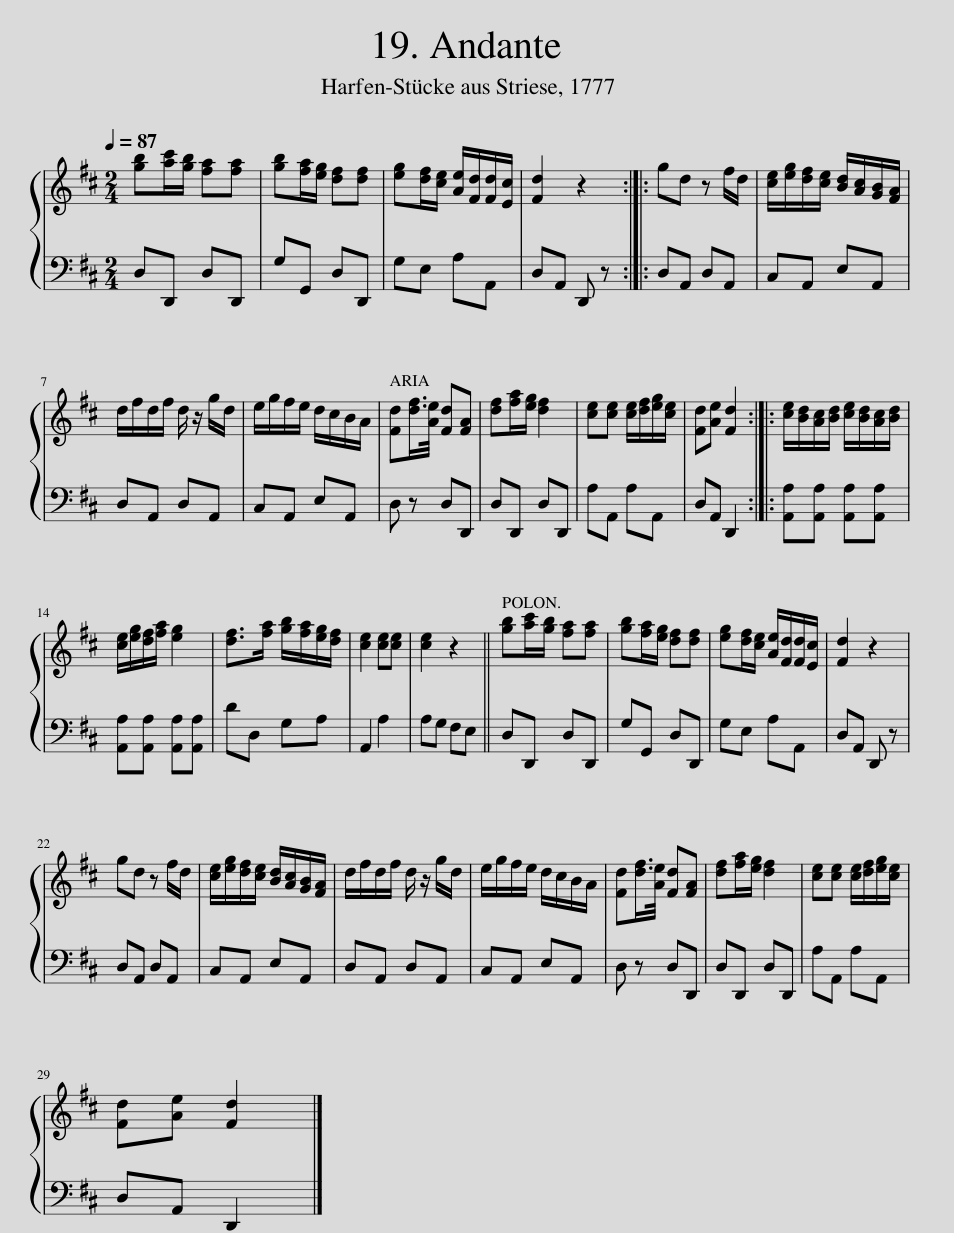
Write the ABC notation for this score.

X:1
%%score { 1 | 2 }
L:1/8
Q:1/4=87
M:2/4
I:linebreak $
K:D
V:1 treble
V:2 bass
V:1
 [gb][ac']/[gb]/ [fa][fa] | [gb][fa]/[eg]/ [df][df] | [eg][df]/[ce]/ [Ae]/[Fd]/[Fd]/[Ec]/ | [Fd]2 z2 :: gd z f/d/ | %5
 [ce]/[eg]/[df]/[ce]/ [Bd]/[Ac]/[GB]/[FA]/ |$ d/f/d/f/ d/ z/ g/d/ | e/g/f/e/ d/c/B/A/ | [Fd][df]/>[Ae]/ [Fd][FA] | [df][fa]/[eg]/ [df]2 | %10
 [ce][ce] [ce]/[df]/[eg]/[ce]/ | [Fd][Ae] [Fd]2 :: [ce]/[Bd]/[Ac]/[Bd]/ [ce]/[Bd]/[Ac]/[Bd]/ |$ [ce]/[eg]/[df]/[fa]/ [eg]2 | [df]>[fa] [gb]/[fa]/[eg]/[df]/ | %15
 [ce]2 [ce][ce] | [ce]2 z2 || [gb][ac']/[gb]/ [fa][fa] | [gb][fa]/[eg]/ [df][df] | [eg][df]/[ce]/ [Ae]/[Fd]/[Fd]/[Ec]/ | %20
 [Fd]2 z2 |$ gd z f/d/ | [ce]/[eg]/[df]/[ce]/ [Bd]/[Ac]/[GB]/[FA]/ | d/f/d/f/ d/ z/ g/d/ | e/g/f/e/ d/c/B/A/ | %25
 [Fd][df]/>[Ae]/ [Fd][FA] | [df][fa]/[eg]/ [df]2 | [ce][ce] [ce]/[df]/[eg]/[ce]/ |$ [Fd][Ae] [Fd]2 |] %29
V:2
 D,D,, D,D,, | G,G,, D,D,, | G,E, A,A,, | D,A,, D,, z :: D,A,, D,A,, | %5
 C,A,, E,A,, |$ D,A,, D,A,, | C,A,, E,A,, | D, z D,D,, | D,D,, D,D,, | %10
 A,A,, A,A,, | D,A,, D,,2 :: [A,,A,][A,,A,] [A,,A,][A,,A,] |$ [A,,A,][A,,A,] [A,,A,][A,,A,] | DD, G,A, | %15
 A,,2 A,2 | A,G, F,E, || D,D,, D,D,, | G,G,, D,D,, | G,E, A,A,, | %20
 D,A,, D,, z |$ D,A,, D,A,, | C,A,, E,A,, | D,A,, D,A,, | C,A,, E,A,, | %25
 D, z D,D,, | D,D,, D,D,, | A,A,, A,A,, |$ D,A,, D,,2 |] %29
